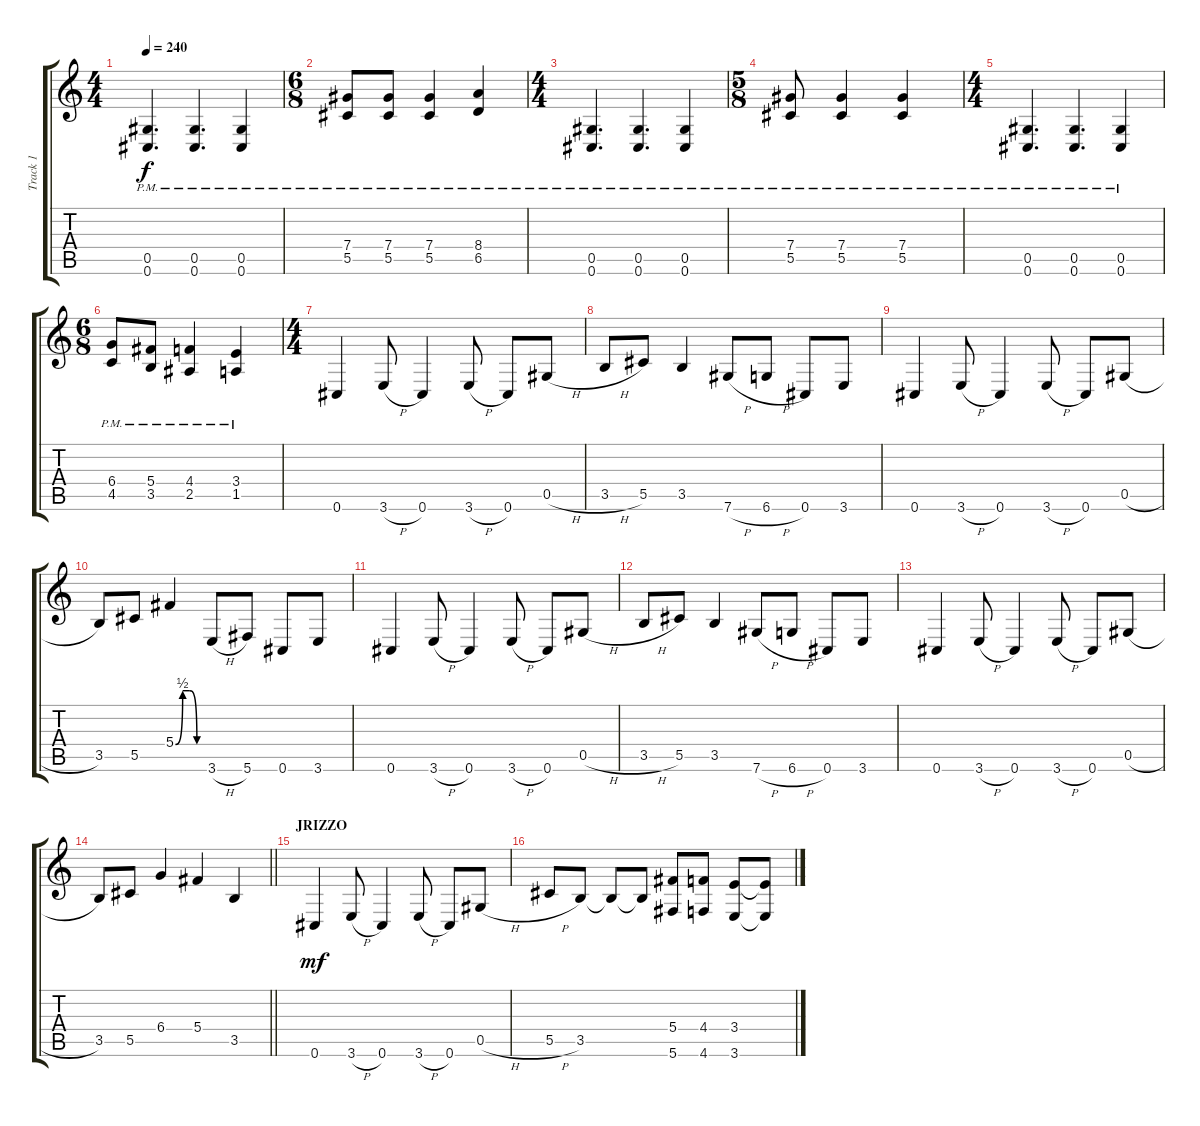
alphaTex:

\track ("Track 1" "Track 1") {instrument distortionguitar}
\staff {score tabs}
\tuning (Eb4 Bb3 Gb3 Db3 Ab2 Db2) {hide}
\ts (4 4)
\tempo 240
\clef g2
\ks c
(0.5{pm} 0.6{pm}).4{d dy f} (0.5{pm} 0.6{pm}).4{d} (0.5{pm} 0.6{pm}).4 |
\ts (6 8)
(7.4{pm} 5.5).8 (7.4{pm} 5.5{pm}).8 (7.4{pm} 5.5{pm}).4 (8.4{pm} 6.5{pm}).4 |
\ts (4 4)
(0.5{pm} 0.6{pm}).4{d} (0.5{pm} 0.6{pm}).4{d} (0.5{pm} 0.6{pm}).4 |
\ts (5 8)
(7.4{pm} 5.5{pm}).8 (7.4{pm} 5.5{pm}).4 (7.4{pm} 5.5{pm}).4 |
\ts (4 4)
(0.5{pm} 0.6{pm}).4{d} (0.5{pm} 0.6{pm}).4{d} (0.5{pm} 0.6{pm}).4 |
\ts (6 8)
(6.4{pm} 4.5).8 (5.4{pm} 3.5{pm}).8 (4.4{pm} 2.5{pm}).4 (3.4{pm} 1.5{pm}).4 |
\ts (4 4)
0.6.4 3.6{h}.8 0.6.4 3.6{h}.8 0.6.8 0.5{h}.8 |
3.5{h}.8 5.5.8 3.5.4 7.6{h}.8 6.6{h}.8 0.6.8 3.6.8 |
0.6.4 3.6{h}.8 0.6.4 3.6{h}.8 0.6.8 0.5{h}.8 |
3.5.8 5.5.8 5.4{be (custom 0 0 15 2 30 2 45 0 60 0)}.4 3.6{h}.8 5.6.8 0.6.8 3.6.8 |
0.6.4 3.6{h}.8 0.6.4 3.6{h}.8 0.6.8 0.5{h}.8 |
3.5{h}.8 5.5.8 3.5.4 7.6{h}.8 6.6{h}.8 0.6.8 3.6.8 |
0.6.4 3.6{h}.8 0.6.4 3.6{h}.8 0.6.8 0.5{h}.8 |
\barLineRight lightlight
3.5.8 5.5.8 6.4.4 5.4.4 3.5.4 |
\section ("" "JRIZZO")
0.6.4{dy mf} 3.6{h}.8 0.6.4 3.6{h}.8 0.6.8 0.5{h}.8 |
5.5{h}.8 3.5.8 3.5{t}.8 3.5{t}.8 (5.4 5.6).8 (4.4 4.6).8 (3.4 3.6).8 (3.4{t} 3.6{t}).8
